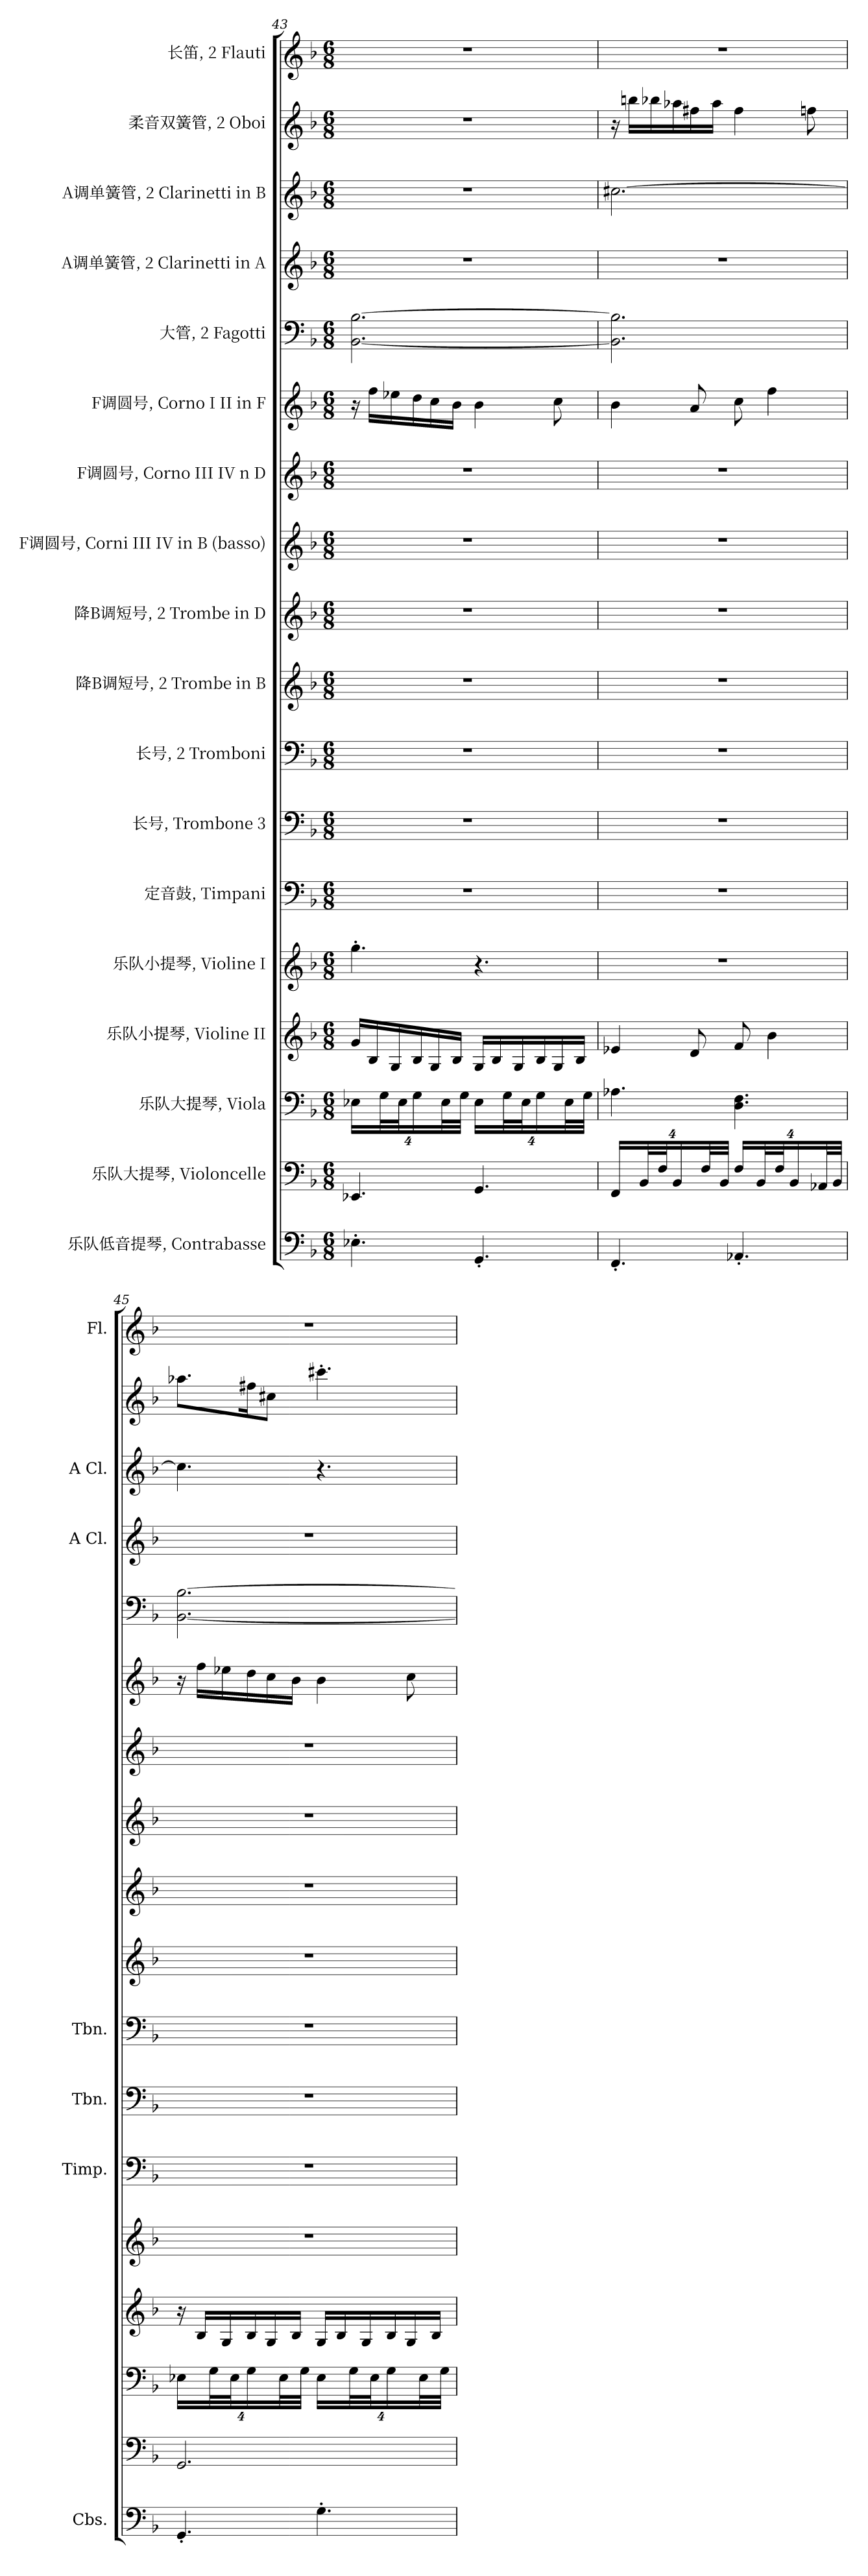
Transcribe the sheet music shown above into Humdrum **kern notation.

**kern	**kern	**kern	**kern	**kern	**kern	**kern	**kern	**kern	**kern	**kern	**kern	**kern	**kern	**kern	**kern	**kern	**kern
*part18	*part17	*part16	*part15	*part14	*part13	*part12	*part11	*part10	*part9	*part8	*part7	*part6	*part5	*part4	*part3	*part2	*part1
*staff18	*staff17	*staff16	*staff15	*staff14	*staff13	*staff12	*staff11	*staff10	*staff9	*staff8	*staff7	*staff6	*staff5	*staff4	*staff3	*staff2	*staff1
*I"乐队低音提琴, Contrabasse	*I"乐队大提琴, Violoncelle	*I"乐队大提琴, Viola	*I"乐队小提琴, Violine II	*I"乐队小提琴, Violine I	*I"定音鼓, Timpani	*I"长号, Trombone 3	*I"长号, 2 Tromboni	*I"降B调短号, 2 Trombe in B	*I"降B调短号, 2 Trombe in D	*I"F调圆号, Corni III IV in B (basso)	*I"F调圆号, Corno III IV n D	*I"F调圆号, Corno I II in F	*I"大管, 2 Fagotti	*I"A调单簧管, 2 Clarinetti in A	*I"A调单簧管, 2 Clarinetti in B	*I"柔音双簧管, 2 Oboi	*I"长笛, 2 Flauti
*I'Cbs.	*	*	*	*	*I'Timp.	*I'Tbn.	*I'Tbn.	*	*	*	*	*	*	*I'A Cl.	*I'A Cl.	*	*I'Fl.
*clefF4	*clefF4	*clefF4	*clefG2	*clefG2	*clefF4	*clefF4	*clefF4	*clefG2	*clefG2	*clefG2	*clefG2	*clefG2	*clefF4	*clefG2	*clefG2	*clefG2	*clefG2
*ITrd7c12	*	*	*	*	*	*	*	*ITrd1c2	*ITrd1c2	*ITrd4c7	*ITrd4c7	*ITrd4c7	*	*ITrd2c3	*ITrd2c3	*ITrd2c3	*
*k[b-]	*k[b-]	*k[b-]	*k[b-]	*k[b-]	*k[b-]	*k[b-]	*k[b-]	*k[b-e-a-]	*k[b-e-a-]	*k[b-e-]	*k[b-e-]	*k[b-e-]	*k[b-]	*k[f#c#]	*k[f#c#]	*k[f#c#]	*k[b-]
*M6/8	*M6/8	*M6/8	*M6/8	*M6/8	*M6/8	*M6/8	*M6/8	*M6/8	*M6/8	*M6/8	*M6/8	*M6/8	*M6/8	*M6/8	*M6/8	*M6/8	*M6/8
*MM78	*MM78	*MM78	*MM78	*MM78	*MM78	*MM78	*MM78	*MM78	*MM78	*MM78	*MM78	*MM78	*MM78	*MM78	*MM78	*MM78	*MM78
*	*	*Xbrackettup	*	*	*	*	*	*	*	*	*	*	*	*	*	*	*
=43	=43	=43	=43	=43	=43	=43	=43	=43	=43	=43	=43	=43	=43	=43	=43	=43	=43
4.EE-X'\	4.EE-X/	32%3E-X\L	16g/LL	4.gg'\	2.r	2.r	2.r	2.r	2.r	2.r	2.r	16r	[2.BB-\ [2.B-\	2.r	2.r	2.r	2.r
.	.	.	16B-/	.	.	.	.	.	.	.	.	16b-\LL	.	.	.	.	.
.	.	64%3G\L	.	.	.	.	.	.	.	.	.	.	.	.	.	.	.
.	.	.	16G/	.	.	.	.	.	.	.	.	16a-X\	.	.	.	.	.
.	.	64%3E-\J	.	.	.	.	.	.	.	.	.	.	.	.	.	.	.
.	.	32%3G\	16B-/	.	.	.	.	.	.	.	.	16g\	.	.	.	.	.
.	.	.	16G/	.	.	.	.	.	.	.	.	16f\	.	.	.	.	.
.	.	64%3E-\L	.	.	.	.	.	.	.	.	.	.	.	.	.	.	.
.	.	.	16B-/JJ	.	.	.	.	.	.	.	.	16e-\JJ	.	.	.	.	.
.	.	64%3G\JJ	.	.	.	.	.	.	.	.	.	.	.	.	.	.	.
4.GGG'/	4.GG/	32%3E-\L	16G/LL	4.r	.	.	.	.	.	.	.	4e-\	.	.	.	.	.
.	.	.	16B-/	.	.	.	.	.	.	.	.	.	.	.	.	.	.
.	.	64%3G\L	.	.	.	.	.	.	.	.	.	.	.	.	.	.	.
.	.	.	16G/	.	.	.	.	.	.	.	.	.	.	.	.	.	.
.	.	64%3E-\J	.	.	.	.	.	.	.	.	.	.	.	.	.	.	.
.	.	32%3G\	16B-/	.	.	.	.	.	.	.	.	.	.	.	.	.	.
.	.	.	16G/	.	.	.	.	.	.	.	.	8f\	.	.	.	.	.
.	.	64%3E-\L	.	.	.	.	.	.	.	.	.	.	.	.	.	.	.
.	.	.	16B-/JJ	.	.	.	.	.	.	.	.	.	.	.	.	.	.
.	.	64%3G\JJ	.	.	.	.	.	.	.	.	.	.	.	.	.	.	.
!!LO:PB:g=z
=44	=44	=44	=44	=44	=44	=44	=44	=44	=44	=44	=44	=44	=44	=44	=44	=44	=44
*	*Xbrackettup	*	*	*	*	*	*	*	*	*	*	*	*	*	*	*	*
*	*	*	*	*	*	*	*	*	*	*	*	*	*	*	*	*	*MM88
4.FFF'/	32%3FF/L	4.A-X\	4e-X/	2.r	2.r	2.r	2.r	2.r	2.r	2.r	2.r	4e-\	2.BB-\] 2.B-\]	2.r	[2.a#X\	16r	2.r
.	.	.	.	.	.	.	.	.	.	.	.	.	.	.	.	16gg#X\LL	.
.	64%3BB-/L	.	.	.	.	.	.	.	.	.	.	.	.	.	.	.	.
.	.	.	.	.	.	.	.	.	.	.	.	.	.	.	.	16ggn\	.
.	64%3F/J	.	.	.	.	.	.	.	.	.	.	.	.	.	.	.	.
.	32%3BB-/	.	.	.	.	.	.	.	.	.	.	.	.	.	.	16ffn\	.
.	.	.	8d/	.	.	.	.	.	.	.	.	8d/	.	.	.	16dd#X\	.
.	64%3F/L	.	.	.	.	.	.	.	.	.	.	.	.	.	.	.	.
.	.	.	.	.	.	.	.	.	.	.	.	.	.	.	.	16ff\JJ	.
.	64%3BB-/JJ	.	.	.	.	.	.	.	.	.	.	.	.	.	.	.	.
4.AAA-X'/	32%3F/L	4.D\ 4.F\	8f/	.	.	.	.	.	.	.	.	8f\	.	.	.	4dd#\	.
.	64%3BB-/L	.	.	.	.	.	.	.	.	.	.	.	.	.	.	.	.
.	.	.	4b-\	.	.	.	.	.	.	.	.	4b-\	.	.	.	.	.
.	64%3F/J	.	.	.	.	.	.	.	.	.	.	.	.	.	.	.	.
.	32%3BB-/	.	.	.	.	.	.	.	.	.	.	.	.	.	.	.	.
.	.	.	.	.	.	.	.	.	.	.	.	.	.	.	.	8ddn\	.
.	64%3AA-X/L	.	.	.	.	.	.	.	.	.	.	.	.	.	.	.	.
.	64%3BB-/JJ	.	.	.	.	.	.	.	.	.	.	.	.	.	.	.	.
=45	=45	=45	=45	=45	=45	=45	=45	=45	=45	=45	=45	=45	=45	=45	=45	=45	=45
*	*	*	*	*	*	*	*	*	*	*	*	*	*	*	*	*	*MM88
4.GGG'/	2.GG/	32%3E-X\L	16r	2.r	2.r	2.r	2.r	2.r	2.r	2.r	2.r	16r	[2.BB-\ [2.B-\	2.r	4.a#\]	8.ffn\L	2.r
.	.	.	16B-/LL	.	.	.	.	.	.	.	.	16b-\LL	.	.	.	.	.
.	.	64%3G\L	.	.	.	.	.	.	.	.	.	.	.	.	.	.	.
.	.	.	16G/	.	.	.	.	.	.	.	.	16a-X\	.	.	.	.	.
.	.	64%3E-\J	.	.	.	.	.	.	.	.	.	.	.	.	.	.	.
.	.	32%3G\	16B-/	.	.	.	.	.	.	.	.	16g\	.	.	.	16dd#X\K	.
.	.	.	16G/	.	.	.	.	.	.	.	.	16f\	.	.	.	8a#X\J	.
.	.	64%3E-\L	.	.	.	.	.	.	.	.	.	.	.	.	.	.	.
.	.	.	16B-/JJ	.	.	.	.	.	.	.	.	16e-\JJ	.	.	.	.	.
.	.	64%3G\JJ	.	.	.	.	.	.	.	.	.	.	.	.	.	.	.
4.GG'\	.	32%3E-\L	16G/LL	.	.	.	.	.	.	.	.	4e-\	.	.	4.r	4.aa#X'\	.
.	.	.	16B-/	.	.	.	.	.	.	.	.	.	.	.	.	.	.
.	.	64%3G\L	.	.	.	.	.	.	.	.	.	.	.	.	.	.	.
.	.	.	16G/	.	.	.	.	.	.	.	.	.	.	.	.	.	.
.	.	64%3E-\J	.	.	.	.	.	.	.	.	.	.	.	.	.	.	.
.	.	32%3G\	16B-/	.	.	.	.	.	.	.	.	.	.	.	.	.	.
.	.	.	16G/	.	.	.	.	.	.	.	.	8f\	.	.	.	.	.
.	.	64%3E-\L	.	.	.	.	.	.	.	.	.	.	.	.	.	.	.
.	.	.	16B-/JJ	.	.	.	.	.	.	.	.	.	.	.	.	.	.
.	.	64%3G\JJ	.	.	.	.	.	.	.	.	.	.	.	.	.	.	.
=	=	=	=	=	=	=	=	=	=	=	=	=	=	=	=	=	=
*-	*-	*-	*-	*-	*-	*-	*-	*-	*-	*-	*-	*-	*-	*-	*-	*-	*-
